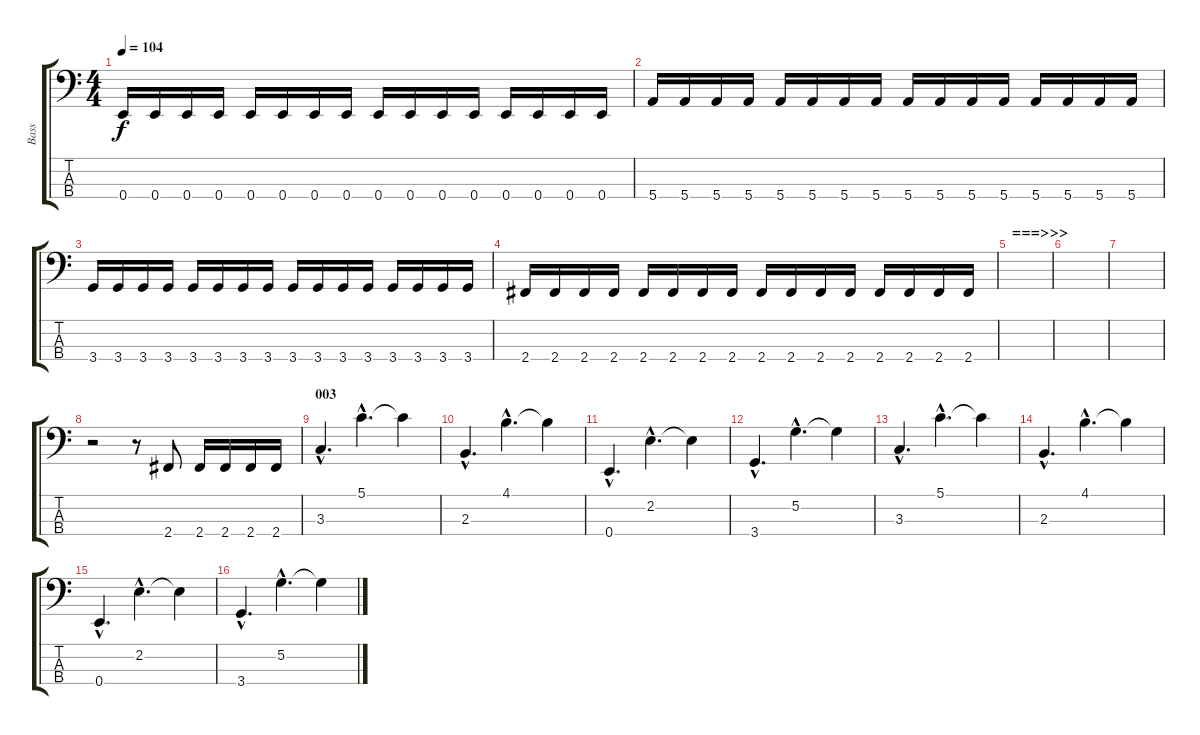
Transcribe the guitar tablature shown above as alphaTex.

\track ("Bass" "Bass") {instrument electricbassfinger}
\staff {score tabs}
\tuning (G2 D2 A1 E1) {hide}
\ts (4 4)
\tempo 104
\clef f4
\ks c
0.4.16{dy f} 0.4.16 0.4.16 0.4.16 0.4.16 0.4.16 0.4.16 0.4.16 0.4.16 0.4.16 0.4.16 0.4.16 0.4.16 0.4.16 0.4.16 0.4.16 |
5.4.16 5.4.16 5.4.16 5.4.16 5.4.16 5.4.16 5.4.16 5.4.16 5.4.16 5.4.16 5.4.16 5.4.16 5.4.16 5.4.16 5.4.16 5.4.16 |
3.4.16 3.4.16 3.4.16 3.4.16 3.4.16 3.4.16 3.4.16 3.4.16 3.4.16 3.4.16 3.4.16 3.4.16 3.4.16 3.4.16 3.4.16 3.4.16 |
2.4.16 2.4.16 2.4.16 2.4.16 2.4.16 2.4.16 2.4.16 2.4.16 2.4.16 2.4.16 2.4.16 2.4.16 2.4.16 2.4.16 2.4.16 2.4.16 |
\section ("" "===>>>")
|
|
|
r.2 r.8 2.4.8 2.4.16 2.4.16 2.4.16 2.4.16 |
\section ("" "003")
3.3{hac}.4{d} 5.1{hac}.4{d} 5.1{t}.4 |
2.3{hac}.4{d} 4.1{hac}.4{d} 4.1{t}.4 |
0.4{hac}.4{d} 2.2{hac}.4{d} 2.2{t}.4 |
3.4{hac}.4{d} 5.2{hac}.4{d} 5.2{t}.4 |
3.3{hac}.4{d} 5.1{hac}.4{d} 5.1{t}.4 |
2.3{hac}.4{d} 4.1{hac}.4{d} 4.1{t}.4 |
0.4{hac}.4{d} 2.2{hac}.4{d} 2.2{t}.4 |
3.4{hac}.4{d} 5.2{hac}.4{d} 5.2{t}.4
